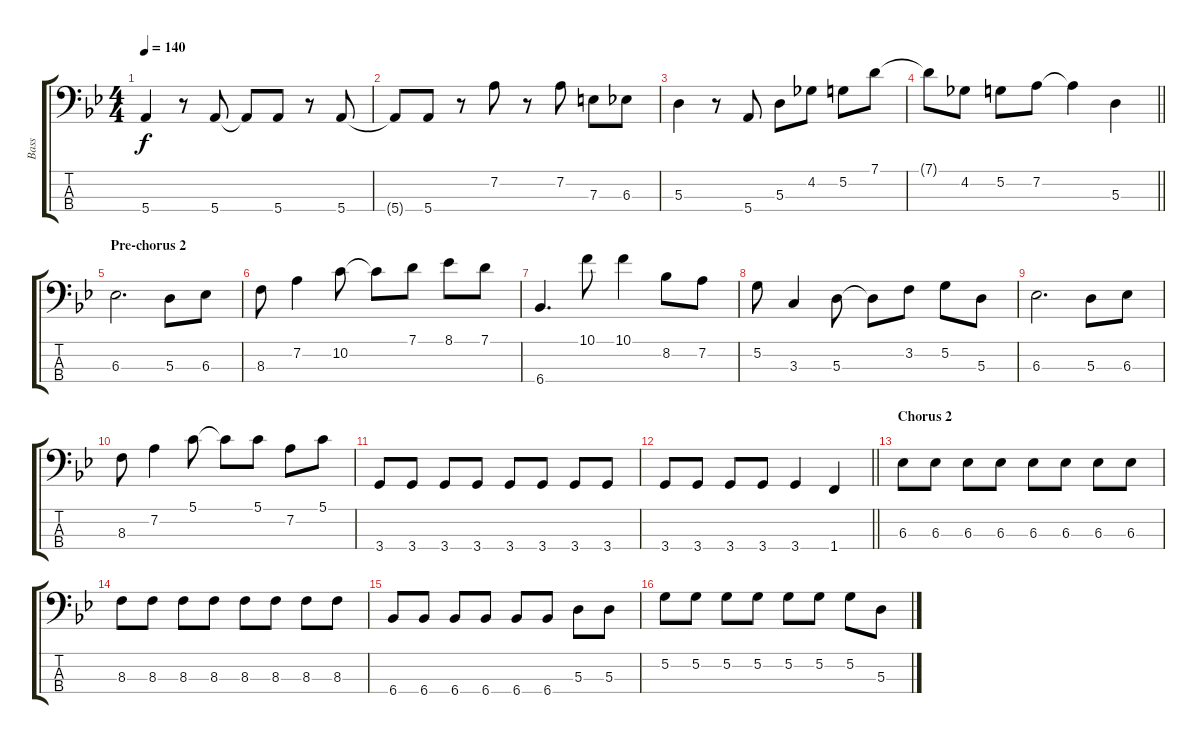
\track ("Bass" "Bass") {instrument electricbassfinger}
\staff {score tabs}
\tuning (G2 D2 A1 E1) {hide}
\ts (4 4)
\tempo 140
\clef f4
\ks bb
5.4.4{dy f} r.8 5.4.8 5.4{t}.8 5.4.8 r.8 5.4.8 |
5.4{t}.8 5.4.8 r.8 7.2.8 r.8 7.2.8 7.3.8 6.3.8 |
5.3.4 r.8 5.4.8 5.3.8 4.2.8 5.2.8 7.1.8 |
\barLineRight lightlight
7.1{t}.8 4.2.8 5.2.8 7.2.8 7.2{t}.4 5.3.4 |
\section ("" "Pre-chorus 2")
6.3.2{d} 5.3.8 6.3.8 |
8.3.8 7.2.4 10.2.8 10.2{t}.8 7.1.8 8.1.8 7.1.8 |
6.4.4{d} 10.1.8 10.1.4 8.2.8 7.2.8 |
5.2.8 3.3.4 5.3.8 5.3{t}.8 3.2.8 5.2.8 5.3.8 |
6.3.2{d} 5.3.8 6.3.8 |
8.3.8 7.2.4 5.1.8 5.1{t}.8 5.1.8 7.2.8 5.1.8 |
3.4.8 3.4.8 3.4.8 3.4.8 3.4.8 3.4.8 3.4.8 3.4.8 |
\barLineRight lightlight
3.4.8 3.4.8 3.4.8 3.4.8 3.4.4 1.4.4 |
\section ("" "Chorus 2")
6.3.8 6.3.8 6.3.8 6.3.8 6.3.8 6.3.8 6.3.8 6.3.8 |
8.3.8 8.3.8 8.3.8 8.3.8 8.3.8 8.3.8 8.3.8 8.3.8 |
6.4.8 6.4.8 6.4.8 6.4.8 6.4.8 6.4.8 5.3.8 5.3.8 |
5.2.8 5.2.8 5.2.8 5.2.8 5.2.8 5.2.8 5.2.8 5.3.8
